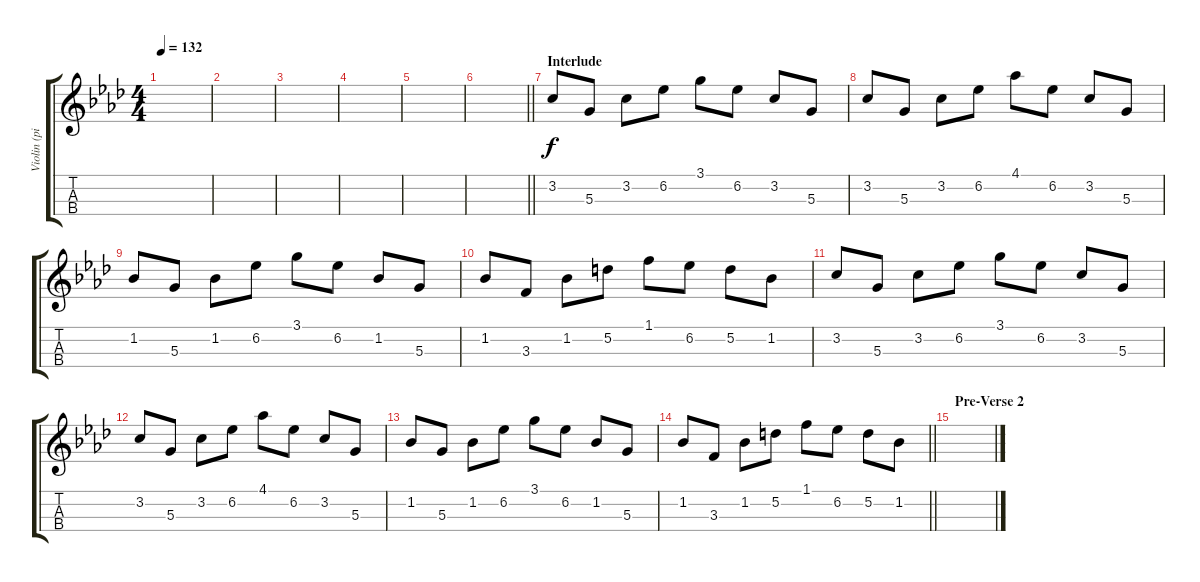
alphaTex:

\track ("Violin (pizz)" "Violin (pi") {instrument pizzicatostrings}
\staff {score tabs}
\tuning (E5 A4 D4 G3) {hide}
\ts (4 4)
\tempo 132
\clef g2
\ks ab
|
|
|
|
|
\barLineRight lightlight
|
\section ("" "Interlude")
3.2.8 5.3.8 3.2.8 6.2.8 3.1.8 6.2.8 3.2.8 5.3.8 |
3.2.8 5.3.8 3.2.8 6.2.8 4.1.8 6.2.8 3.2.8 5.3.8 |
1.2.8 5.3.8 1.2.8 6.2.8 3.1.8 6.2.8 1.2.8 5.3.8 |
1.2.8 3.3.8 1.2.8 5.2.8 1.1.8 6.2.8 5.2.8 1.2.8 |
3.2.8 5.3.8 3.2.8 6.2.8 3.1.8 6.2.8 3.2.8 5.3.8 |
3.2.8 5.3.8 3.2.8 6.2.8 4.1.8 6.2.8 3.2.8 5.3.8 |
1.2.8 5.3.8 1.2.8 6.2.8 3.1.8 6.2.8 1.2.8 5.3.8 |
\barLineRight lightlight
1.2.8 3.3.8 1.2.8 5.2.8 1.1.8 6.2.8 5.2.8 1.2.8 |
\section ("" "Pre-Verse 2")
